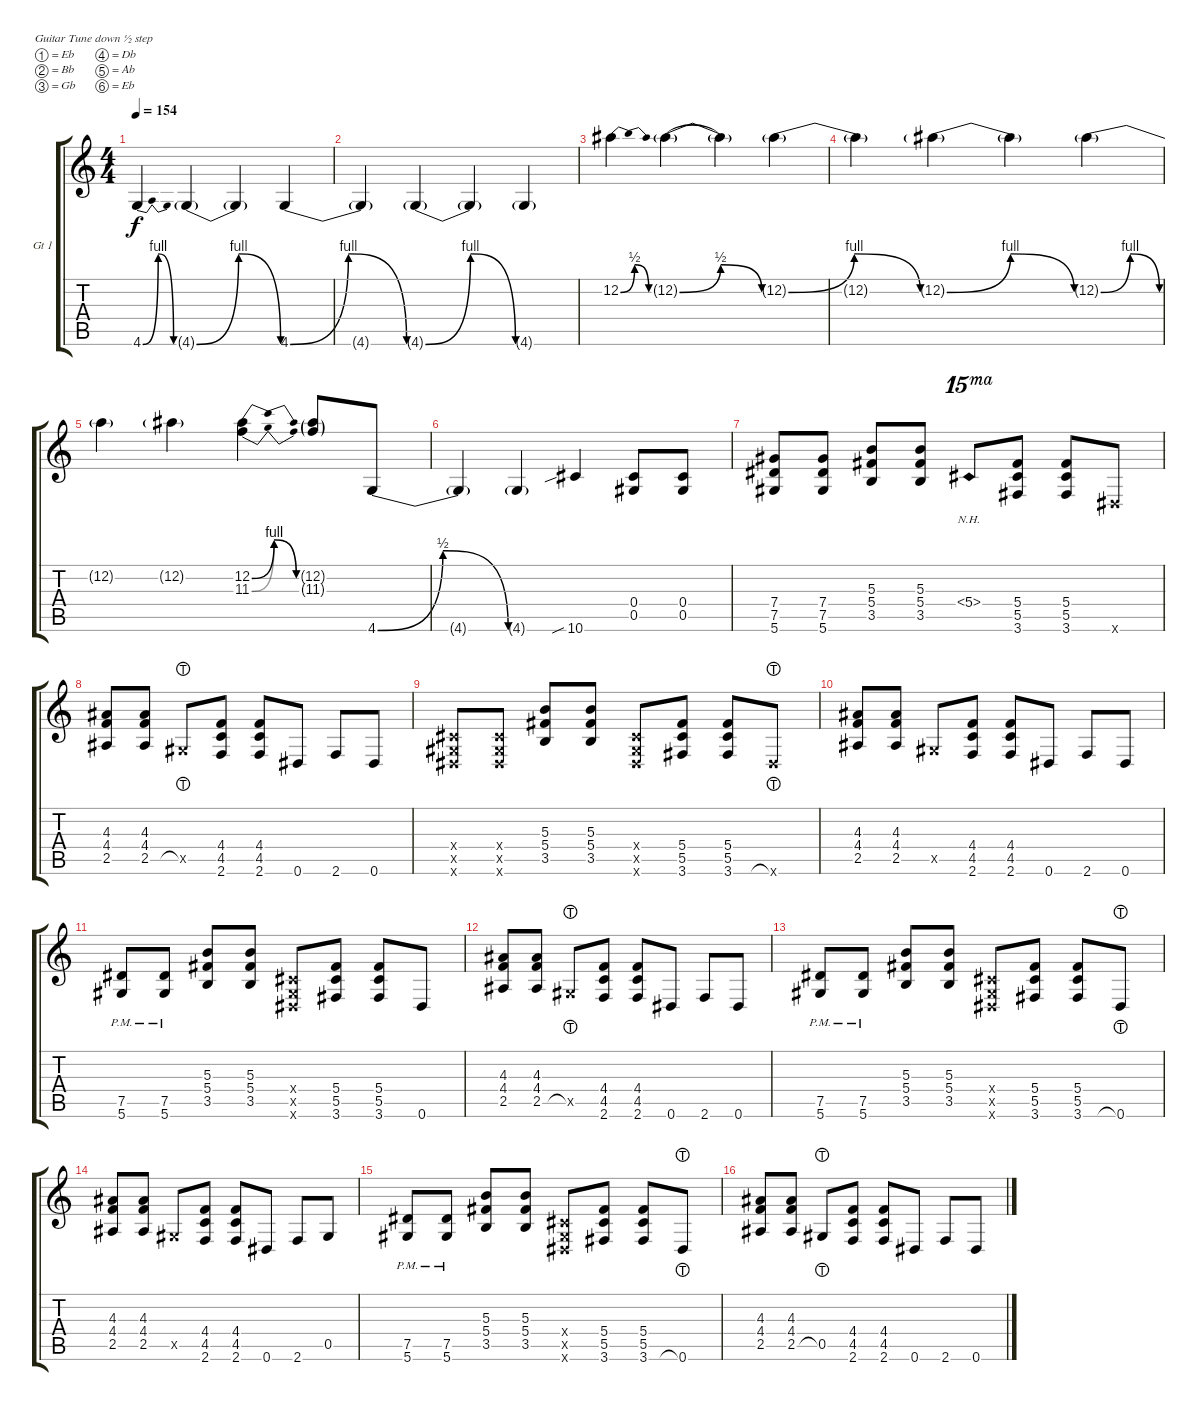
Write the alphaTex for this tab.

\defaultSystemsLayout 4
\bracketExtendMode groupsimilarinstruments
\firstSystemTrackNameOrientation horizontal
\otherSystemsTrackNameOrientation horizontal
\track ("El Guitar" "Gt 1") {instrument distortionguitar}
\staff {score tabs}
\tuning (Eb4 Bb3 Gb3 Db3 Ab2 Eb2)
\ts (4 4)
\tempo 154
\clef g2
\ks c
4.6{be (bendrelease 0 0 10.2 4 20.4 4 30 0)}.4{dy f} 4.6{be (bendrelease 0 0 10.2 4 20.4 4 30 0) g}.4 4.6{g t}.4 4.6{be (bendrelease 0 0 10.2 4 20.4 4 30 0)}.4 |
4.6{t}.4 4.6{be (bendrelease 0 0 10.2 4 20.4 4 30 0) g}.4 4.6{g t}.4 4.6{g}.4 |
12.2{be (bendrelease 0 0 10.2 2 20.4 2 30 0)}.4 12.2{be (bendrelease 0 0 11.4 2 20.4 2 30 0) g}.4{legatoorigin} 12.2{g t}.4 12.2{be (bendrelease 0 0 12 4 20.4 4 30 0) g}.4 |
12.2{t}.4 12.2{be (bendrelease 0 0 10.2 4 20.4 4 30 0) g}.4 12.2{g t}.4 12.2{be (bendrelease 0 0 11.4 4 20.4 4 30 0) g}.4 |
12.2{t}.4 12.2{g}.4 (12.2{be (bendrelease 0 0 10.2 4 20.4 4 30 0)} 11.3{be (bendrelease 0 0 10.2 4 20.4 4 30 0)}).4 (12.2{g} 11.3{g}).8 4.6{be (bendrelease 0 0 10.799999999999999 2 20.4 2 30 0)}.8 |
4.6{t}.4 4.6{g}.4 10.6{sib}.4 (0.4 0.5).8 (0.4 0.5).8 |
(5.6 7.5 7.4).8 (5.6 7.4 7.5).8 (3.5 5.4 5.3).8 (3.5 5.4 5.3).8 5.4{nh}.8{ot 15ma} (3.6 5.5 5.4).8 (3.6 5.5 5.4).8 0.6{x}.8 |
(2.5 4.4 4.3).8 (2.5 4.4 4.3).8 0.5{lht x}.8 (2.6 4.5 4.4).8 (2.6 4.5 4.4).8 0.6.8 2.6.8 0.6.8 |
(0.6{x} 0.5{x} 0.4{x}).8 (0.6{x} 0.5{x} 0.4{x}).8 (3.5 5.4 5.3).8 (3.5 5.4 5.3).8 (0.6{x} 0.5{x} 0.4{x}).8 (3.6 5.5 5.4).8 (3.6 5.5 5.4).8 0.6{lht x}.8 |
(2.5 4.4 4.3).8 (2.5 4.4 4.3).8 0.5{x}.8 (2.6 4.5 4.4).8 (2.6 4.5 4.4).8 0.6.8 2.6.8 0.6.8 |
(5.6{pm} 7.5{pm}).8 (5.6{pm} 7.5{pm}).8 (3.5 5.4 5.3).8 (3.5 5.4 5.3).8 (0.6{x} 0.5{x} 0.4{x}).8 (3.6 5.5 5.4).8 (3.6 5.5 5.4).8 0.6.8 |
(2.5 4.4 4.3).8 (2.5 4.4 4.3).8 0.5{lht x}.8 (2.6 4.5 4.4).8 (2.6 4.5 4.4).8 0.6.8 2.6.8 0.6.8 |
(5.6{pm} 7.5{pm}).8 (5.6{pm} 7.5{pm}).8 (3.5 5.4 5.3).8 (3.5 5.4 5.3).8 (0.6{x} 0.5{x} 0.4{x}).8 (3.6 5.5 5.4).8 (3.6 5.5 5.4).8 0.6{lht}.8 |
(2.5 4.4 4.3).8 (2.5 4.4 4.3).8 0.5{x}.8 (2.6 4.5 4.4).8 (2.6 4.5 4.4).8 0.6.8 2.6.8 0.5.8 |
(5.6{pm} 7.5{pm}).8 (5.6{pm} 7.5{pm}).8 (3.5 5.4 5.3).8 (3.5 5.4 5.3).8 (0.6{x} 0.5{x} 0.4{x}).8 (3.6 5.5 5.4).8 (3.6 5.5 5.4).8 0.6{lht}.8 |
(2.5 4.4 4.3).8 (2.5 4.4 4.3).8 0.5{lht}.8 (2.6 4.5 4.4).8 (2.6 4.5 4.4).8 0.6.8 2.6.8 0.6.8
